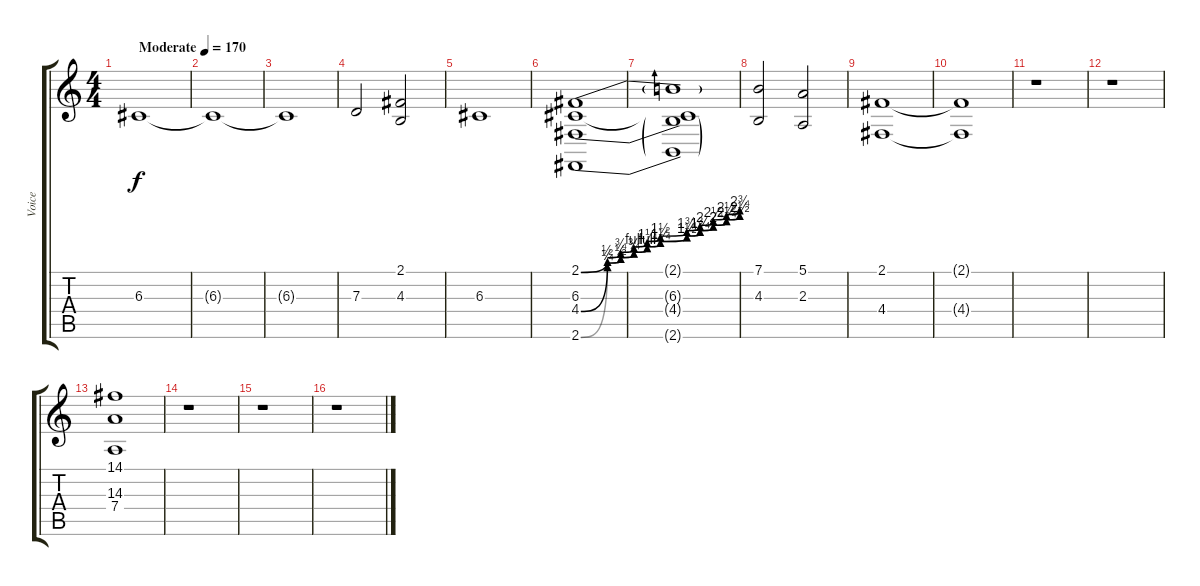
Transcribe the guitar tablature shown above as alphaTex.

\track ("Voice" "Voice") {instrument pad4choir}
\staff {score tabs}
\tuning (E4 B3 G3 D3 A2 E2) {hide}
\ts (4 4)
\tempo (170 "Moderate")
\clef g2
\ks c
6.3.1{dy f instrument pad4choir} |
6.3{t}.1 |
6.3{t}.1 |
7.3.2 (2.1 4.3).2 |
6.3.1 |
(2.1{be (custom 0 0 10 2 15 3 20 4 25 5 30 6 40 7 45 8 50 9 55 10 60 11)} 6.3 4.4{be (custom 0 0 10 1 15 2 20 3 25 4 30 5 40 6 45 7 50 8 55 9 60 10)} 2.6{be (custom 0 0 10 1 15 2 20 3 25 4 30 5 40 6 45 7 50 8 55 9 60 10)}).1 |
(2.1{t} 6.3{t} 4.4{t} 2.6{t}).1 |
(7.1 4.3).2 (5.1 2.3).2 |
(2.1 4.4).1 |
(2.1{t} 4.4{t}).1 |
r.1 |
r.1 |
(14.1 14.3 7.4).1 |
r.1 |
r.1 |
r.1
